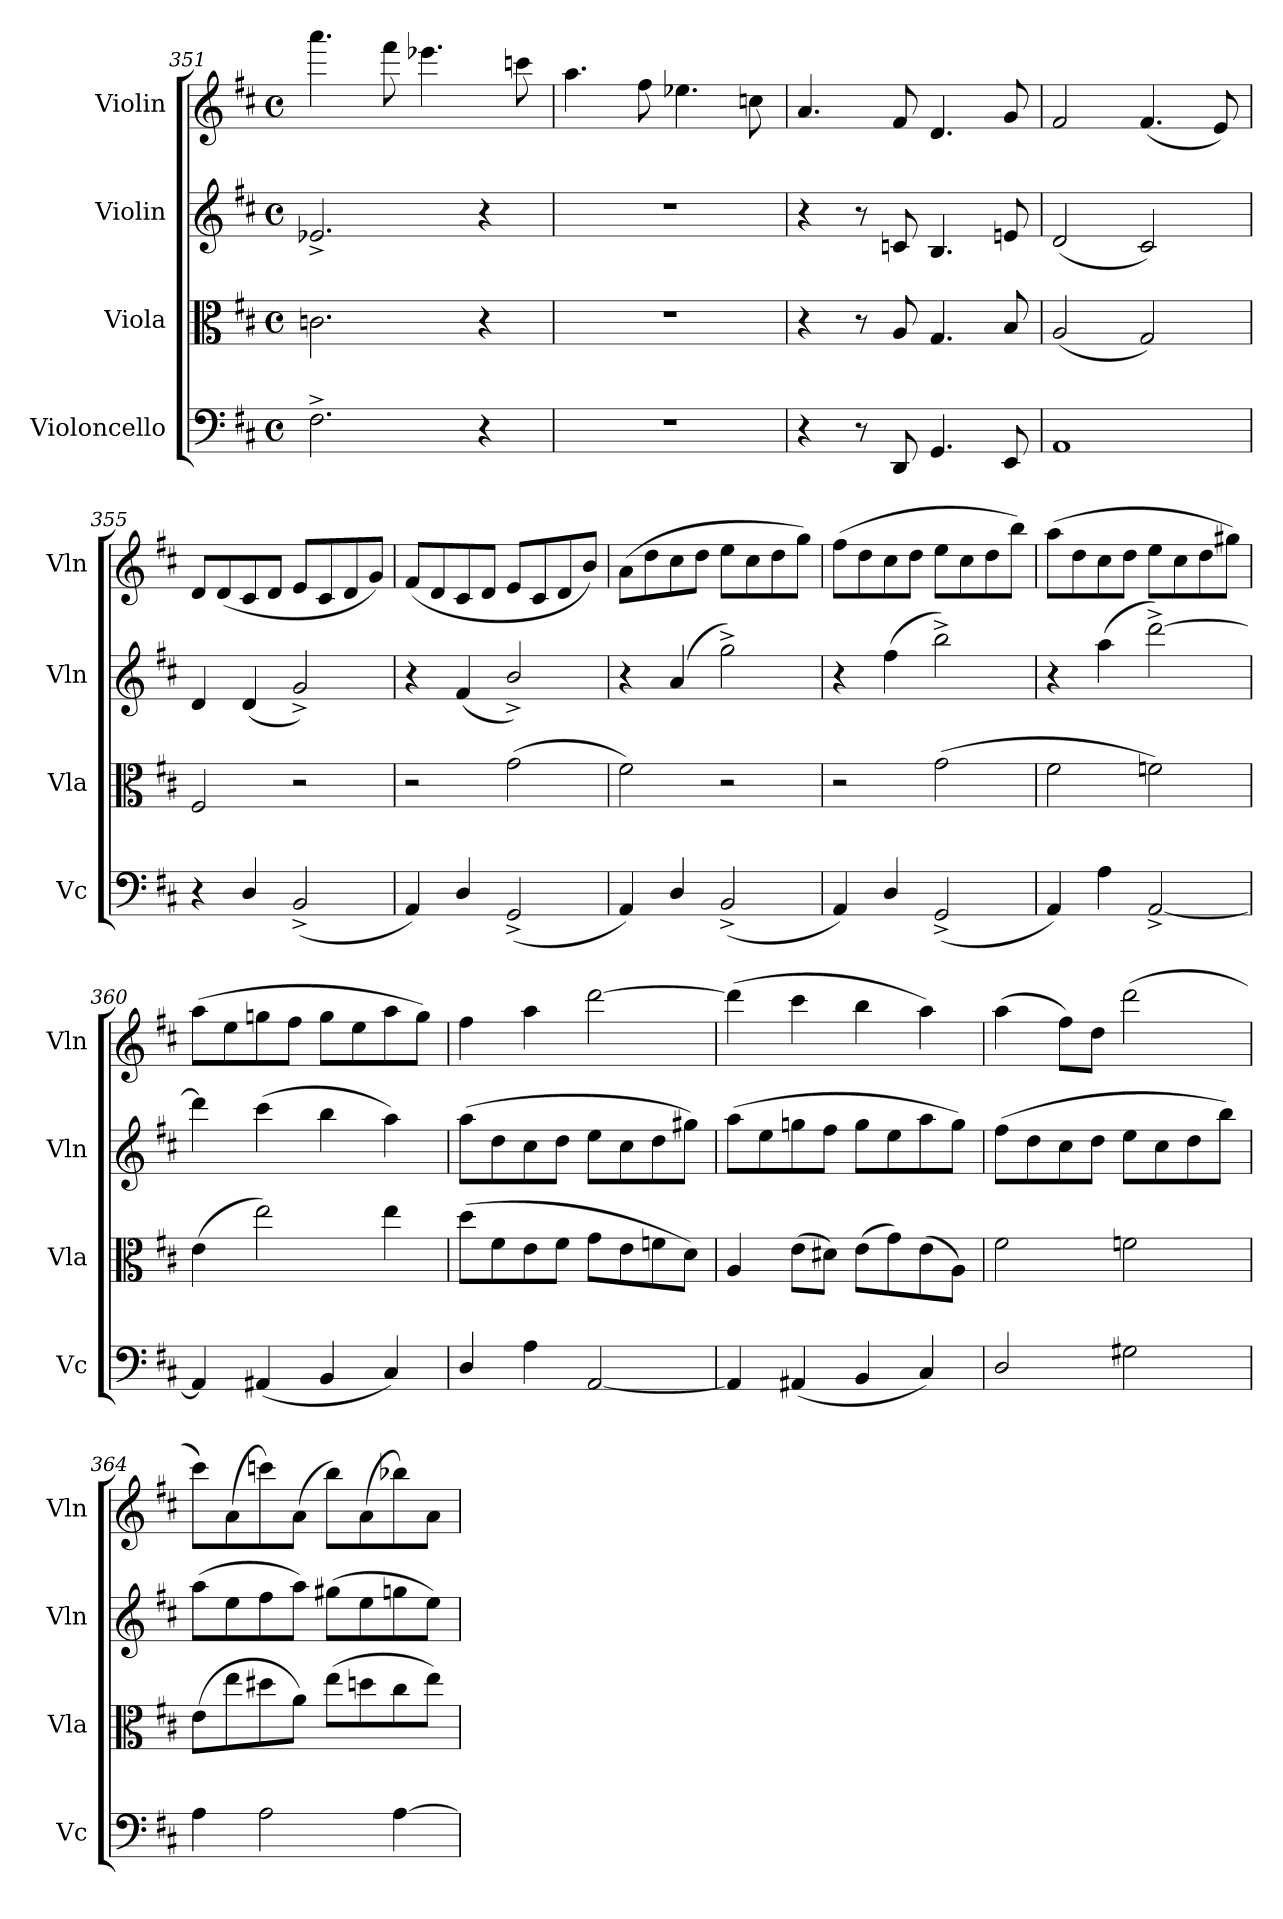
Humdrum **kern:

**kern	**kern	**kern	**kern
*part4	*part3	*part2	*part1
*staff4	*staff3	*staff2	*staff1
*I"Violoncello	*I"Viola	*I"Violin	*I"Violin
*I'Vc	*I'Vla	*I'Vln	*I'Vln
*clefF4	*clefC3	*clefG2	*clefG2
*k[f#c#]	*k[f#c#]	*k[f#c#]	*k[f#c#]
*M4/4	*M4/4	*M4/4	*M4/4
*met(c)	*met(c)	*met(c)	*met(c)
=351	=351	=351	=351
2.F#^\	2.cn\	2.e-X^/	4.aaa\
.	.	.	8fff#\
.	.	.	4.eee-X\
4r	4r	4r	.
.	.	.	8cccn\
!!LO:LB:g=z
=352	=352	=352	=352
1r	1r	1r	4.aa\
.	.	.	8ff#\
.	.	.	4.ee-X\
.	.	.	8ccn\
=353	=353	=353	=353
4r	4r	4r	4.a/
8r	8r	8r	.
8DD/	8A/	8cn/	8f#/
4.GG/	4.G/	4.B/	4.d/
8EE/	8B/	8en/	8g/
=354	=354	=354	=354
1AA	(2A/	(2d/	2f#/
.	2G/)	2c#/)	(4.f#/
.	.	.	8e/)
=355	=355	=355	=355
4r	2F#/	4d/	8d/L
.	.	.	(8d/
4D/	.	(4d/	8c#/
.	.	.	8d/J
(2BB^/	2r	2g^/)	8e/L
.	.	.	8c#/
.	.	.	8d/
.	.	.	8g/J)
=356	=356	=356	=356
4AA/)	2r	4r	(8f#/L
.	.	.	8d/
4D/	.	(4f#/	8c#/
.	.	.	8d/J
(2GG^/	(>2g\	2b^/)	8e/L
.	.	.	8c#/
.	.	.	8d/
.	.	.	8b/J)
=357	=357	=357	=357
4AA/)	2f#\)	4r	(>8a\L
.	.	.	8dd\
4D/	.	(>4a/	8cc#\
.	.	.	8dd\J
(2BB^/	2r	2gg^\)	8ee\L
.	.	.	8cc#\
.	.	.	8dd\
.	.	.	8gg\J)
=358	=358	=358	=358
4AA/)	2r	4r	(>8ff#\L
.	.	.	8dd\
4D/	.	(>4ff#\	8cc#\
.	.	.	8dd\J
(2GG^/	(>2g\	2bb^\)	8ee\L
.	.	.	8cc#\
.	.	.	8dd\
.	.	.	8bb\J)
=359	=359	=359	=359
4AA/)	2f#\	4r	(>8aa\L
.	.	.	8dd\
4A\	.	(>4aa\	8cc#\
.	.	.	8dd\J
[2AA^/	2fn\)	[2ddd^\)	8ee\L
.	.	.	8cc#\
.	.	.	8dd\
.	.	.	8gg#X\J)
!!LO:LB:g=z
=360	=360	=360	=360
4AA/]	(>4e\	4ddd\]	(>8aa\L
.	.	.	8ee\
(4AA#X/	2ee\)	(>4ccc#\	8ggn\
.	.	.	8ff#\J
4BB/	.	4bb\	8gg\L
.	.	.	8ee\
4C#/)	4ee\	4aa\)	8aa\
.	.	.	8gg\J)
=361	=361	=361	=361
4D/	(>8dd\L	(>8aa\L	4ff#\
.	8f#\	8dd\	.
4A\	8e\	8cc#\	4aa\
.	8f#\J	8dd\J	.
[2AA/	8g\L	8ee\L	[2ddd\
.	8e\	8cc#\	.
.	8fn\	8dd\	.
.	8d\J)	8gg#X\J)	.
=362	=362	=362	=362
4AA/]	4A/	(>8aa\L	(>4ddd\]
.	.	8ee\	.
(4AA#X/	(>8e\L	8ggn\	4ccc#\
.	8d#X\J)	8ff#\J	.
4BB/	(>8e\L	8gg\L	4bb\
.	8g\)	8ee\	.
4C#/)	(>8e\	8aa\	4aa\)
.	8A\J)	8gg\J)	.
=363	=363	=363	=363
2D/	2f#\	(>8ff#\L	(>4aa\
.	.	8dd\	.
.	.	8cc#\	8ff#\L)
.	.	8dd\J	8dd\J
2G#X\	2fn\	8ee\L	(>2ddd\
.	.	8cc#\	.
.	.	8dd\	.
.	.	8bb\J)	.
=364	=364	=364	=364
4A\	(>8e\L	(>8aa\L	8ccc#\L)
.	8ee\	8ee\	(>8a\
2A\	8dd#X\	8ff#\	8cccn\)
.	8a\J)	8aa\J)	(>8a\J
.	(>8ee\L	(>8gg#X\L	8bb\L)
.	8ddn\	8ee\	(>8a\
[4A\	8cc#\	8ggn\	8bb-X\)
.	8ee\J)	8ee\J)	8a\J
=	=	=	=
*-	*-	*-	*-
